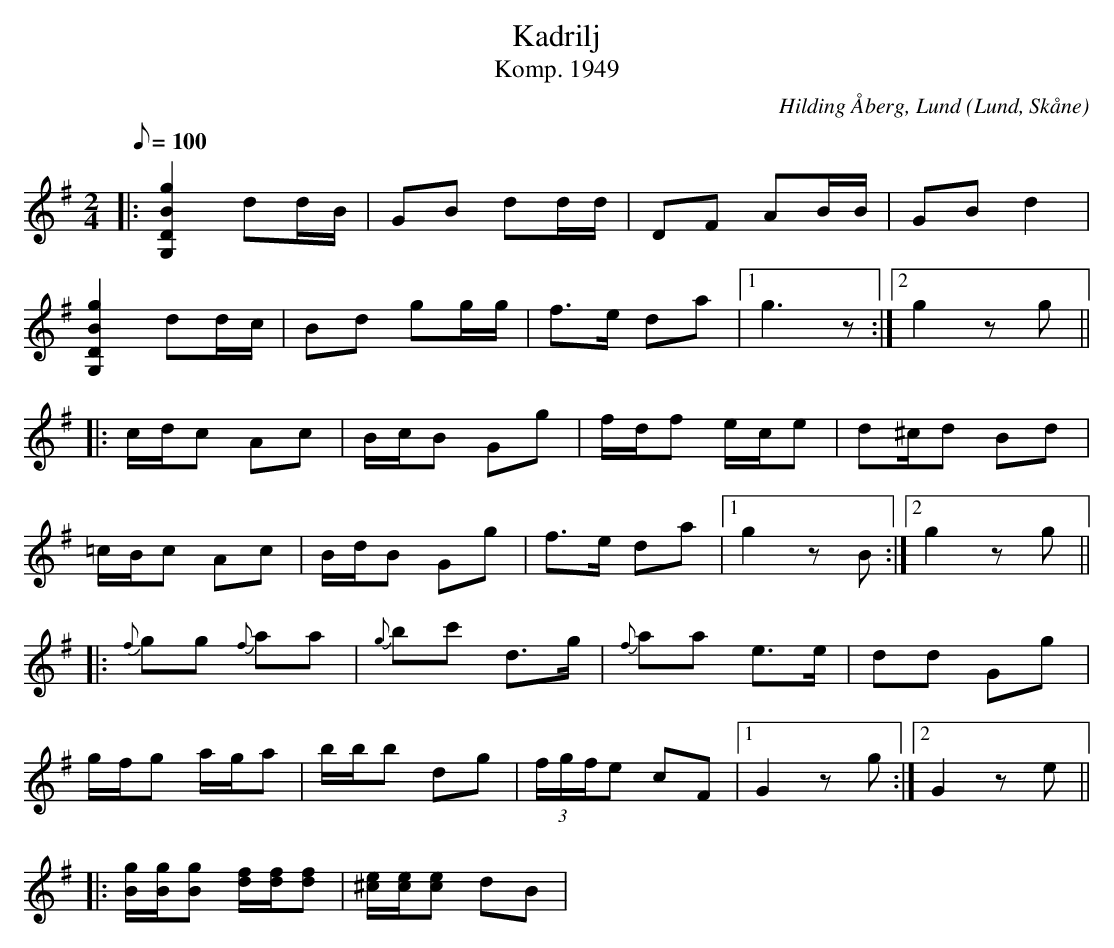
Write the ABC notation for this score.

X:1
T:Kadrilj
T:Komp. 1949
C:Hilding Åberg, Lund
O:Lund, Skåne
M:2/4
L:1/9
Q:1/8=100
V:1 clef=G
K:G
|: [G,2D2B2g2] dd/B/ | GB dd/d/ | DF AB/B/ | GB d2 |
[G,2D2B2g2] dd/c/ | Bd gg/g/ | f>e da |1 g3 z :|2 g2 zg ||
|: c/d/c Ac | B/c/B Gg | f/d/f e/c/e | d^c/d Bd |
=c/B/c Ac | B/d/B Gg | f>e da |1 g2 zB :|2 g2 zg ||
|: {f}gg {f}aa | {g}bc' d>g | {f}aa e>e | dd Gg |
g/f/g a/g/a | b/b/b dg | (3f/g/f/e cF |1 G2 zg :|2 G2 ze ||
|: [B/g/][B/g/][Bg] [d/f/][d/f/][df] | [^c/e/][c/e/][ce] dB |
 :|2
